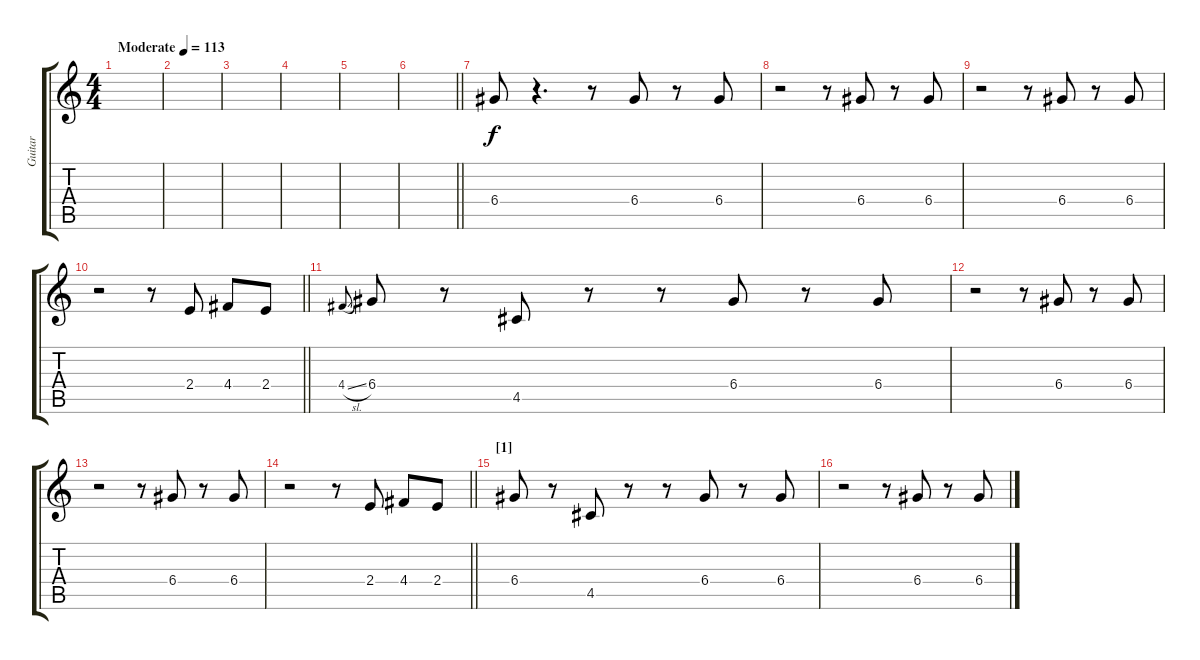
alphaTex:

\track ("Guitar" "Guitar") {instrument overdrivenguitar}
\staff {score tabs}
\tuning (E4 B3 G3 D3 A2 E2) {hide}
\ts (4 4)
\tempo (113 "Moderate")
\clef g2
\ks c
|
|
|
|
|
\barLineRight lightlight
|
\section ("" "")
6.4.8 r.4{d} r.8 6.4.8 r.8 6.4.8 |
r.2 r.8 6.4.8 r.8 6.4.8 |
r.2 r.8 6.4.8 r.8 6.4.8 |
\barLineRight lightlight
r.2 r.8 2.4.8 4.4.8 2.4.8 |
\section ("" "")
4.4{sl}.8{gr onbeat} 6.4.8 r.8 4.5.8 r.8 r.8 6.4.8 r.8 6.4.8 |
r.2 r.8 6.4.8 r.8 6.4.8 |
r.2 r.8 6.4.8 r.8 6.4.8 |
\barLineRight lightlight
r.2 r.8 2.4.8 4.4.8 2.4.8 |
\section ("" "[1]")
6.4.8 r.8 4.5.8 r.8 r.8 6.4.8 r.8 6.4.8 |
r.2 r.8 6.4.8 r.8 6.4.8
